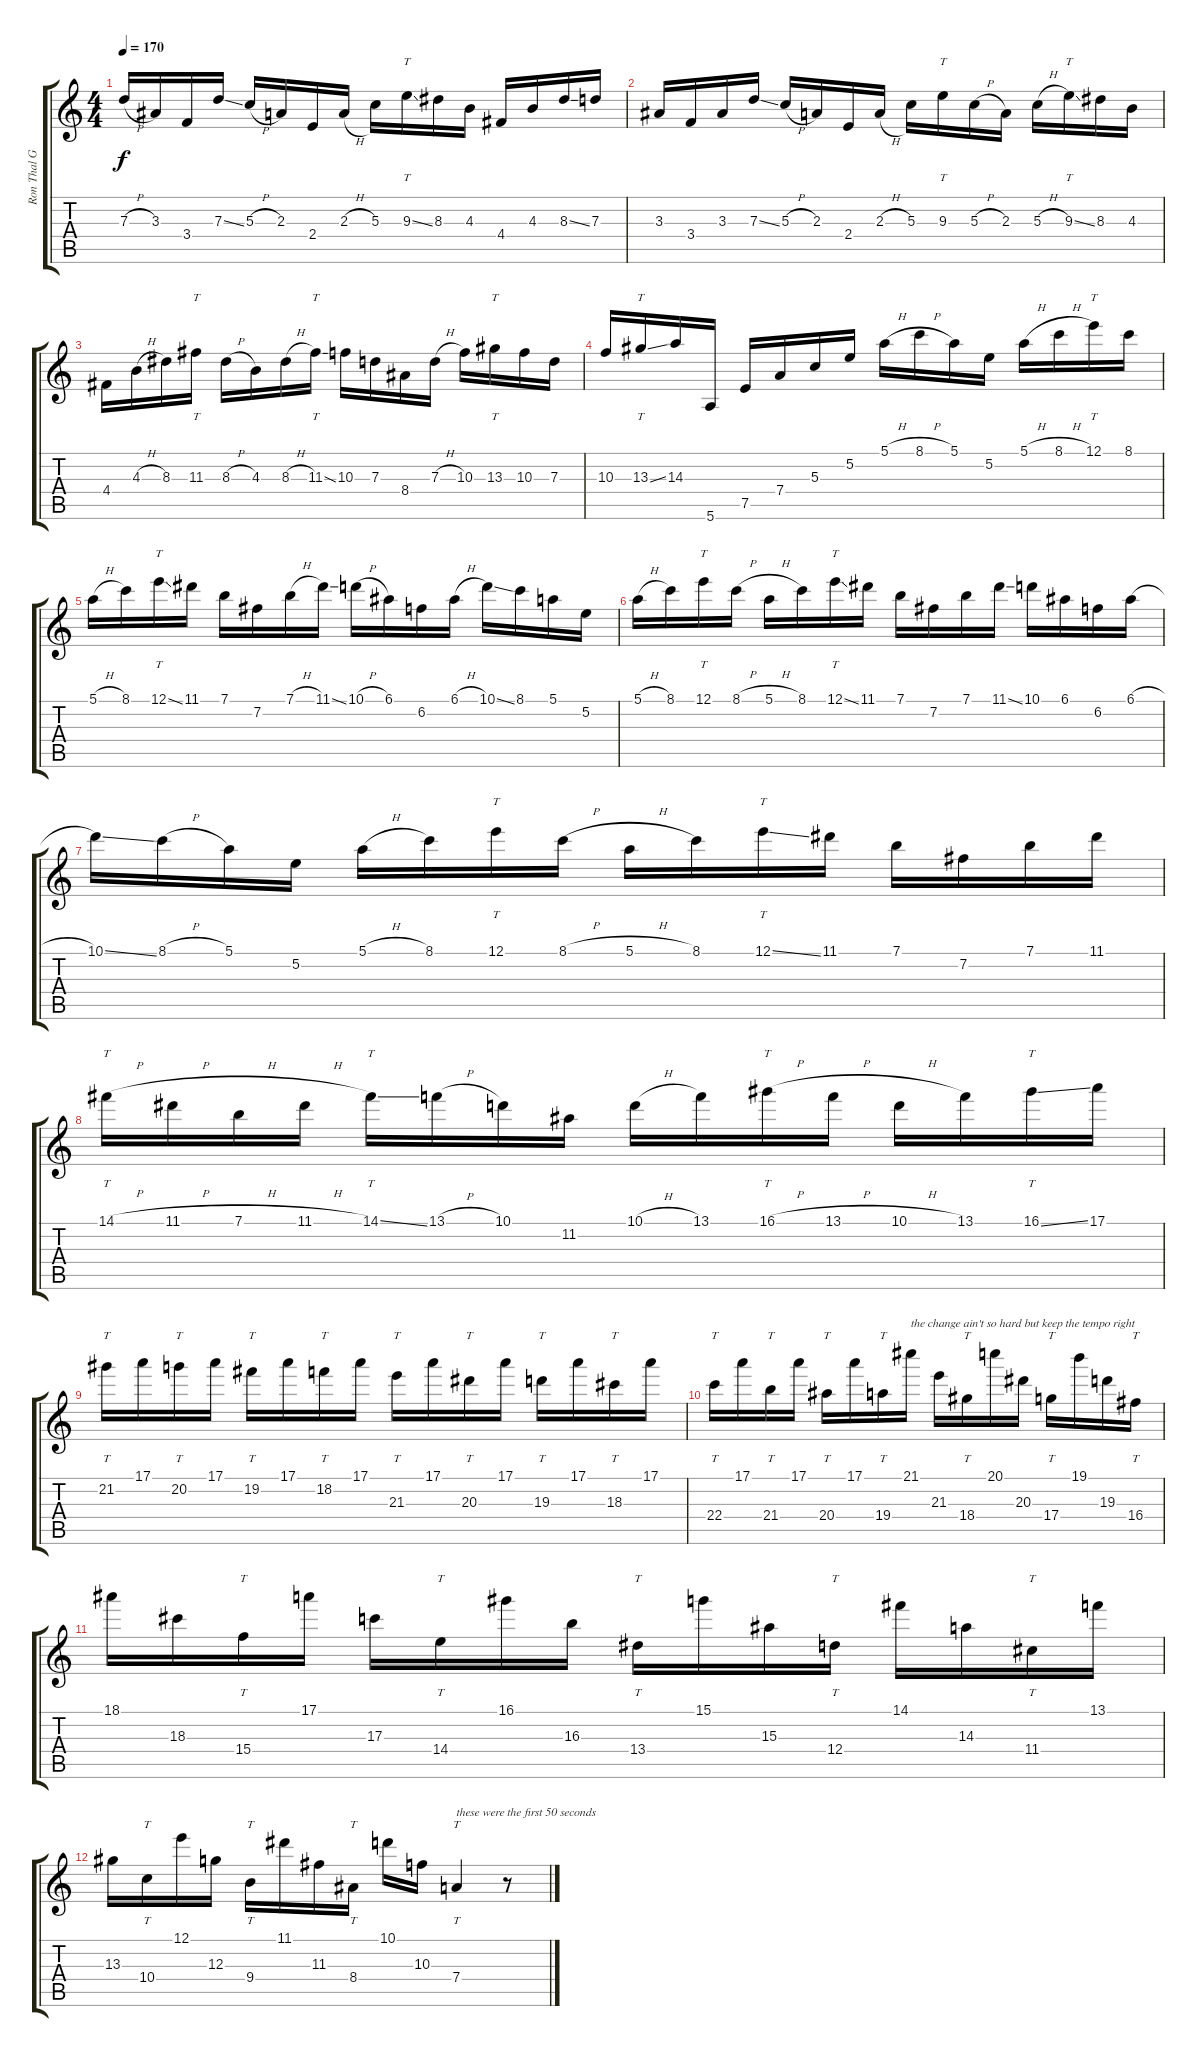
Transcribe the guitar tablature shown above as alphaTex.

\track ("Ron Thal Guitar" "Ron Thal G") {instrument fretlessbass}
\staff {score tabs}
\tuning (E4 B3 G3 D3 A2 E2) {hide}
\ts (4 4)
\tempo 170
\clef g2
\ks c
7.3{h}.16{dy f} 3.3.16 3.4.16 7.3{ss}.16 5.3{h}.16 2.3.16 2.4.16 2.3{h}.16 5.3.16 9.3{ss}.16{tt} 8.3.16 4.3.16 4.4.16 4.3.16 8.3{ss}.16 7.3.16 |
3.3.16 3.4.16 3.3.16 7.3{ss}.16 5.3{h}.16 2.3.16 2.4.16 2.3{h}.16 5.3.16 9.3.16{tt} 5.3{h}.16 2.3.16 5.3{h}.16 9.3{ss}.16{tt} 8.3.16 4.3.16 |
4.4.16 4.3{h}.16 8.3.16 11.3.16{tt} 8.3{h}.16 4.3.16 8.3{h}.16 11.3{ss}.16{tt} 10.3.16 7.3.16 8.4.16 7.3{h}.16 10.3.16 13.3.16{tt} 10.3.16 7.3.16 |
10.3.16 13.3{ss}.16{tt} 14.3.16 5.6.16 7.5.16 7.4.16 5.3.16 5.2.16 5.1{h}.16 8.1{h}.16 5.1.16 5.2.16 5.1{h}.16 8.1{h}.16 12.1.16{tt} 8.1.16 |
5.1{h}.16 8.1.16 12.1{ss}.16{tt} 11.1.16 7.1.16 7.2.16 7.1{h}.16 11.1{ss}.16 10.1{h}.16 6.1.16 6.2.16 6.1{h}.16 10.1{ss}.16 8.1.16 5.1.16 5.2.16 |
5.1{h}.16 8.1.16 12.1.16{tt} 8.1{h}.16 5.1{h}.16 8.1.16 12.1{ss}.16{tt} 11.1.16 7.1.16 7.2.16 7.1.16 11.1{ss}.16 10.1.16 6.1.16 6.2.16 6.1{h}.16 |
10.1{ss}.16 8.1{h}.16 5.1.16 5.2.16 5.1{h}.16 8.1.16 12.1.16{tt} 8.1{h}.16 5.1{h}.16 8.1.16 12.1{ss}.16{tt} 11.1.16 7.1.16 7.2.16 7.1.16 11.1.16 |
14.1{h}.16{tt} 11.1{h}.16 7.1{h}.16 11.1{h}.16 14.1{ss}.16{tt} 13.1{h}.16 10.1.16 11.2.16 10.1{h}.16 13.1.16 16.1{h}.16{tt} 13.1{h}.16 10.1{h}.16 13.1.16 16.1{ss}.16{tt} 17.1.16 |
21.2.16{tt} 17.1.16 20.2.16{tt} 17.1.16 19.2.16{tt} 17.1.16 18.2.16{tt} 17.1.16 21.3.16{tt} 17.1.16 20.3.16{tt} 17.1.16 19.3.16{tt} 17.1.16 18.3.16{tt} 17.1.16 |
22.4.16{tt} 17.1.16 21.4.16{tt} 17.1.16 20.4.16{tt} 17.1.16 19.4.16{tt} 21.1.16{txt "the change ain't so hard but keep the tempo right"} 21.3.16 18.4.16{tt} 20.1.16 20.3.16 17.4.16{tt} 19.1.16 19.3.16 16.4.16{tt} |
18.1.16 18.3.16 15.4.16{tt} 17.1.16 17.3.16 14.4.16{tt} 16.1.16 16.3.16 13.4.16{tt} 15.1.16 15.3.16 12.4.16{tt} 14.1.16 14.3.16 11.4.16{tt} 13.1.16 |
13.3.16 10.4.16{tt} 12.1.16 12.3.16 9.4.16{tt} 11.1.16 11.3.16 8.4.16{tt} 10.1.16 10.3.16 7.4.4{tt txt "these were the first 50 seconds"} r.8
